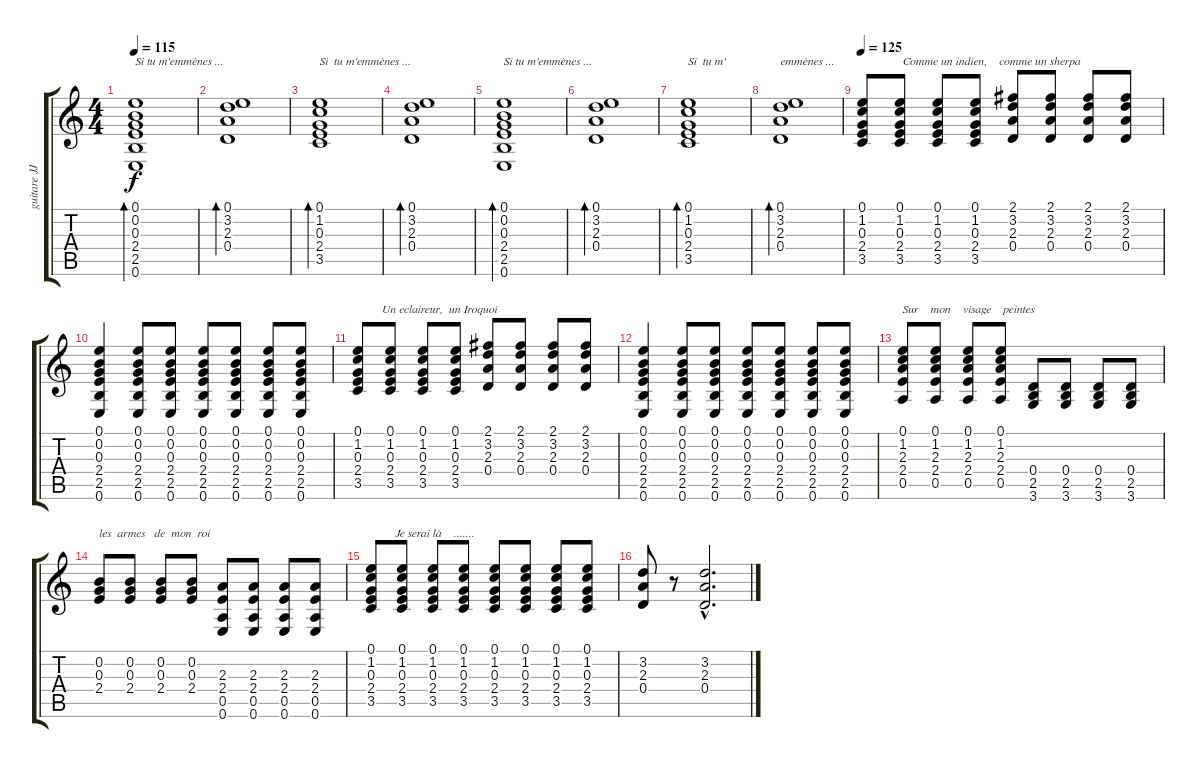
\track ("guitare JJG" "guitare JJ") {instrument acousticguitarsteel}
\staff {score tabs}
\tuning (E4 B3 G3 D3 A2 E2) {hide}
\ts (4 4)
\tempo 115
\clef g2
\ks c
(0.1 0.2 0.3 2.4 2.5 0.6).1{bd 30 txt "Si tu m'emmènes ..." dy f} |
(0.1 3.2 2.3 0.4).1{bd 30} |
(0.1 1.2 0.3 2.4 3.5).1{bd 30 txt "Si  tu m'emmènes ..."} |
(0.1 3.2 2.3 0.4).1{bd 30} |
(0.1 0.2 0.3 2.4 2.5 0.6).1{bd 30 txt "Si tu m'emmènes ..."} |
(0.1 3.2 2.3 0.4).1{bd 30} |
(0.1 1.2 0.3 2.4 3.5).1{bd 30 txt "Si  tu m'"} |
(0.1 3.2 2.3 0.4).1{bd 30 txt "emmènes ..."} |
\tempo 125
(0.1 1.2 0.3 2.4 3.5).8 (0.1 1.2 0.3 2.4 3.5).8{txt " Comme un indien,    comme un sherpa"} (0.1 1.2 0.3 2.4 3.5).8 (0.1 1.2 0.3 2.4 3.5).8 (2.1 3.2 2.3 0.4).8 (2.1 3.2 2.3 0.4).8 (2.1 3.2 2.3 0.4).8 (2.1 3.2 2.3 0.4).8 |
(0.1 0.2 0.3 2.4 2.5 0.6).4 (0.1 0.2 0.3 2.4 2.5 0.6).8 (0.1 0.2 0.3 2.4 2.5 0.6).8 (0.1 0.2 0.3 2.4 2.5 0.6).8 (0.1 0.2 0.3 2.4 2.5 0.6).8 (0.1 0.2 0.3 2.4 2.5 0.6).8 (0.1 0.2 0.3 2.4 2.5 0.6).8 |
(0.1 1.2 0.3 2.4 3.5).8{txt "        Un eclaireur,  un Iroquoi"} (0.1 1.2 0.3 2.4 3.5).8 (0.1 1.2 0.3 2.4 3.5).8 (0.1 1.2 0.3 2.4 3.5).8 (2.1 3.2 2.3 0.4).8 (2.1 3.2 2.3 0.4).8 (2.1 3.2 2.3 0.4).8 (2.1 3.2 2.3 0.4).8 |
(0.1 0.2 0.3 2.4 2.5 0.6).4 (0.1 0.2 0.3 2.4 2.5 0.6).8 (0.1 0.2 0.3 2.4 2.5 0.6).8 (0.1 0.2 0.3 2.4 2.5 0.6).8 (0.1 0.2 0.3 2.4 2.5 0.6).8 (0.1 0.2 0.3 2.4 2.5 0.6).8 (0.1 0.2 0.3 2.4 2.5 0.6).8 |
(0.1 1.2 2.3 2.4 0.5).8{txt "Sur    mon    visage    peintes"} (0.1 1.2 2.3 2.4 0.5).8 (0.1 1.2 2.3 2.4 0.5).8 (0.1 1.2 2.3 2.4 0.5).8 (0.4 2.5 3.6).8 (0.4 2.5 3.6).8 (0.4 2.5 3.6).8 (0.4 2.5 3.6).8 |
(0.2 0.3 2.4).8{txt "les  armes   de  mon  roi"} (0.2 0.3 2.4).8 (0.2 0.3 2.4).8 (0.2 0.3 2.4).8 (2.3 2.4 0.5 0.6).8 (2.3 2.4 0.5 0.6).8 (2.3 2.4 0.5 0.6).8 (2.3 2.4 0.5 0.6).8 |
(0.1 1.2 0.3 2.4 3.5).8{txt "        Je serai là    ....... "} (0.1 1.2 0.3 2.4 3.5).8 (0.1 1.2 0.3 2.4 3.5).8 (0.1 1.2 0.3 2.4 3.5).8 (0.1 1.2 0.3 2.4 3.5).8 (0.1 1.2 0.3 2.4 3.5).8 (0.1 1.2 0.3 2.4 3.5).8 (0.1 1.2 0.3 2.4 3.5).8 |
(3.2 2.3 0.4).8 r.8 (3.2{hac} 2.3{hac} 0.4{hac}).2{d}
